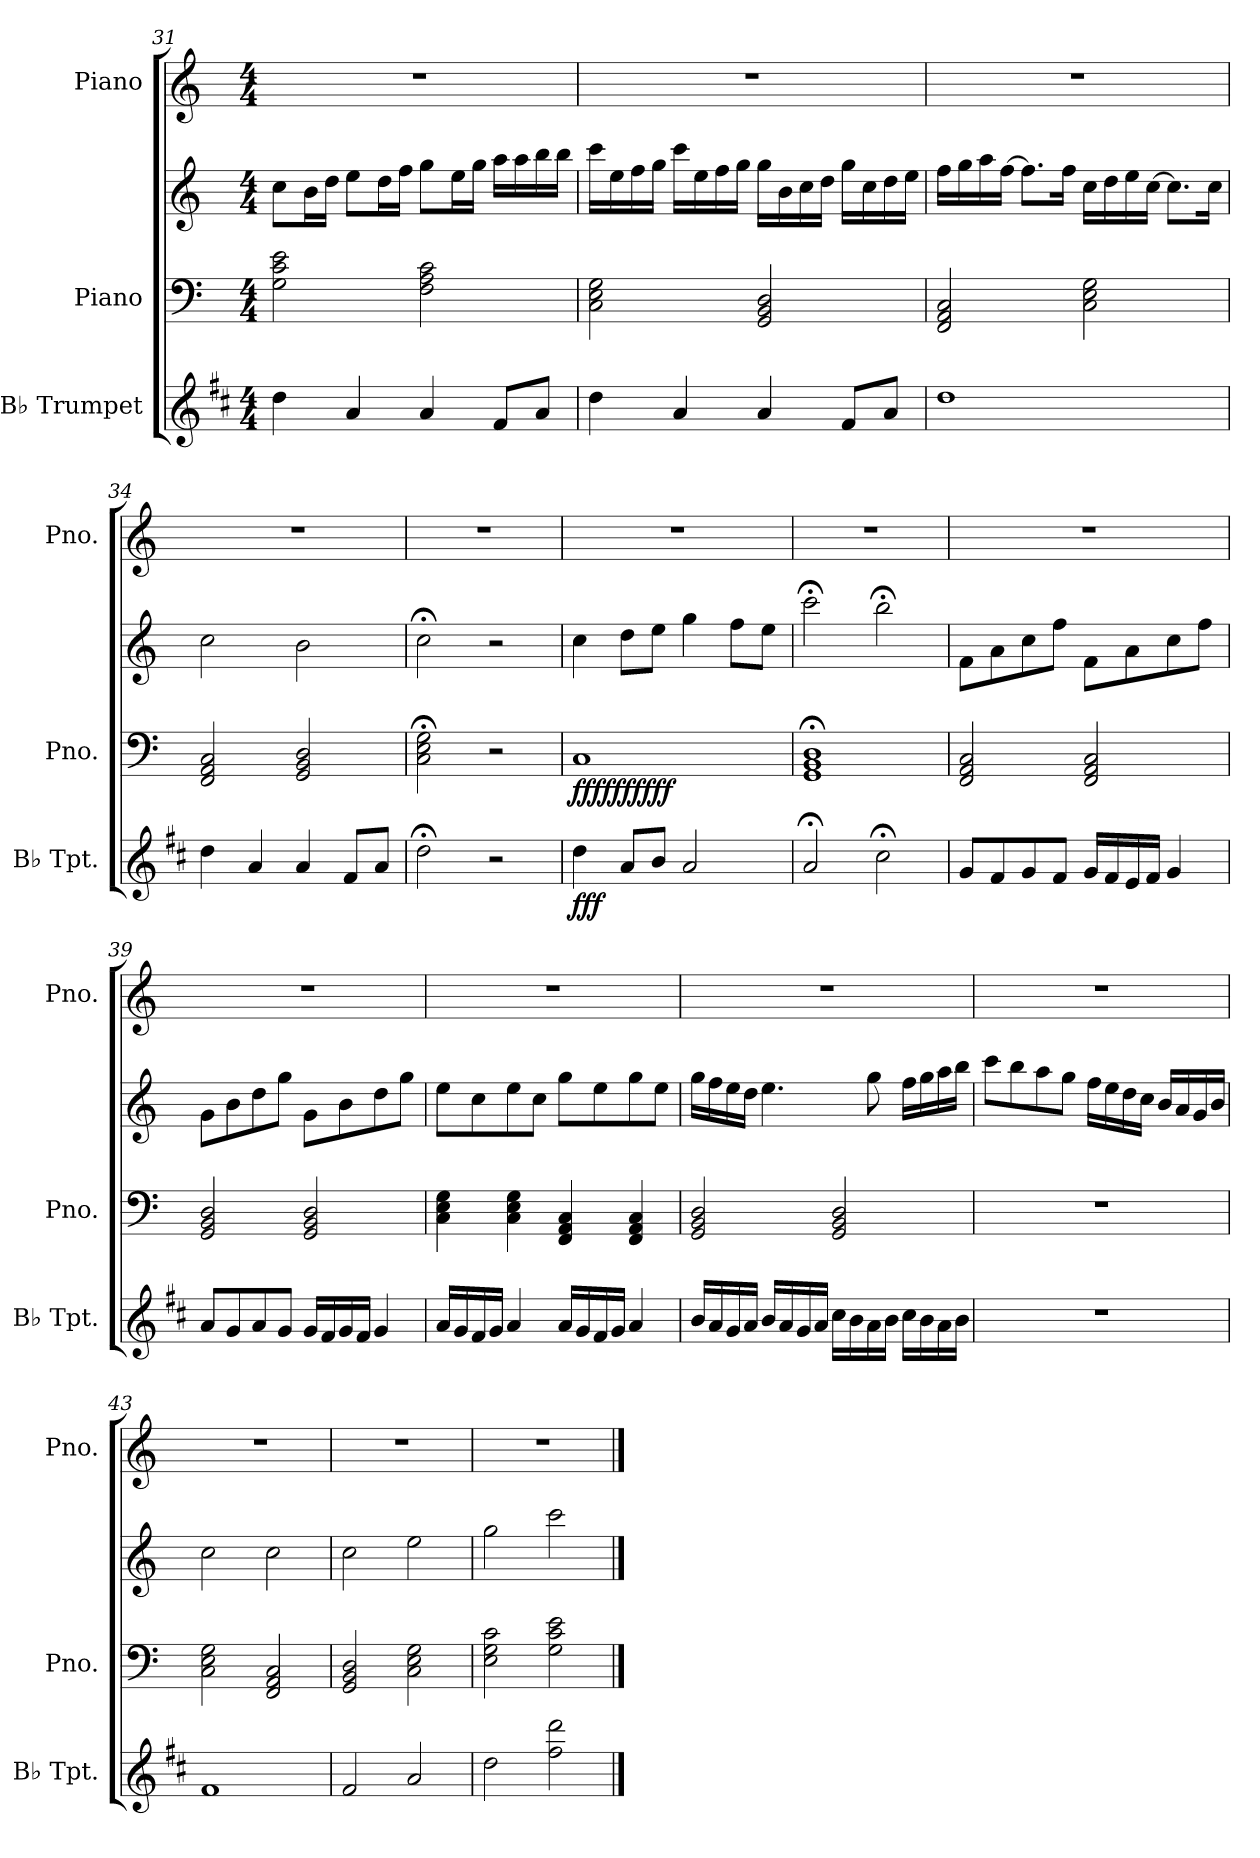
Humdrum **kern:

**kern	**dynam	**kern	**kern	**dynam	**kern
*part3	*part3	*part2	*part2	*part2	*part1
*staff4	*staff4	*staff3	*staff2	*staff2/3	*staff1
*I"B♭ Trumpet	*	*I"Piano	*	*	*I"Piano
*I'B♭ Tpt.	*	*I'Pno.	*	*	*I'Pno.
*clefG2	*	*clefF4	*clefG2	*	*clefG2
*ITrd1c2	*	*	*	*	*
*k[]	*	*k[]	*k[]	*	*k[]
*M4/4	*	*M4/4	*M4/4	*	*M4/4
=31	=31	=31	=31	=31	=31
4cc\	.	2G\ 2c\ 2e\	8cc\L	.	1r
.	.	.	16b\L	.	.
.	.	.	16dd\JJ	.	.
4g/	.	.	8ee\L	.	.
.	.	.	16dd\L	.	.
.	.	.	16ff\JJ	.	.
4g/	.	2F\ 2A\ 2c\	8gg\L	.	.
.	.	.	16ee\L	.	.
.	.	.	16gg\JJ	.	.
8e/L	.	.	16aa\LL	.	.
.	.	.	16aa\	.	.
8g/J	.	.	16bb\	.	.
.	.	.	16bb\JJ	.	.
!!LO:LB:g=z
=32	=32	=32	=32	=32	=32
4cc\	.	2C\ 2E\ 2G\	16ccc\LL	.	1r
.	.	.	16ee\	.	.
.	.	.	16ff\	.	.
.	.	.	16gg\JJ	.	.
4g/	.	.	16ccc\LL	.	.
.	.	.	16ee\	.	.
.	.	.	16ff\	.	.
.	.	.	16gg\JJ	.	.
4g/	.	2GG/ 2BB/ 2D/	16gg\LL	.	.
.	.	.	16b\	.	.
.	.	.	16cc\	.	.
.	.	.	16dd\JJ	.	.
8e/L	.	.	16gg\LL	.	.
.	.	.	16cc\	.	.
8g/J	.	.	16dd\	.	.
.	.	.	16ee\JJ	.	.
=33	=33	=33	=33	=33	=33
1cc	.	2FF/ 2AA/ 2C/	16ff\LL	.	1r
.	.	.	16gg\	.	.
.	.	.	16aa\	.	.
.	.	.	[16ff\JJ	.	.
.	.	.	8.ff\L]	.	.
.	.	.	16ff\Jk	.	.
.	.	2C\ 2E\ 2G\	16cc\LL	.	.
.	.	.	16dd\	.	.
.	.	.	16ee\	.	.
.	.	.	[16cc\JJ	.	.
.	.	.	8.cc\L]	.	.
.	.	.	16cc\Jk	.	.
=34	=34	=34	=34	=34	=34
4cc\	.	2FF/ 2AA/ 2C/	2cc\	.	1r
4g/	.	.	.	.	.
4g/	.	2GG/ 2BB/ 2D/	2b\	.	.
8e/L	.	.	.	.	.
8g/J	.	.	.	.	.
=35	=35	=35	=35	=35	=35
2cc;<\	.	2C\;< 2E\;< 2G\;<	2cc;<\	.	1r
2r	.	2r	2r	.	.
!!LO:LB:g=z
=36	=36	=36	=36	=36	=36
*	*	*	*	*	*MM100
!	!LO:DY:b	!	!	!LO:DY:b=2	!
!	!	!	!	!LO:DY:n=1:b	!
!	!	!	!	!LO:DY:n=2:b	!
!	!	!	!	!LO:DY:n=3:b	!
4cc\	fff	1C	4cc\	fff f fff fff	1r
8g/L	.	.	8dd\L	.	.
8a/J	.	.	8ee\J	.	.
2g/	.	.	4gg\	.	.
.	.	.	8ff\L	.	.
.	.	.	8ee\J	.	.
=37	=37	=37	=37	=37	=37
2g;</	.	1GG;< 1BB;< 1D;<	2ccc;<\	.	1r
2b;<\	.	.	2bb;<\	.	.
=38	=38	=38	=38	=38	=38
*	*	*	*	*	*MM120
8f/L	.	2FF/ 2AA/ 2C/	8f\L	.	1r
8e/	.	.	8a\	.	.
8f/	.	.	8cc\	.	.
8e/J	.	.	8ff\J	.	.
16f/LL	.	2FF/ 2AA/ 2C/	8f\L	.	.
16e/	.	.	.	.	.
16d/	.	.	8a\	.	.
16e/JJ	.	.	.	.	.
4f/	.	.	8cc\	.	.
.	.	.	8ff\J	.	.
=39	=39	=39	=39	=39	=39
8g/L	.	2GG/ 2BB/ 2D/	8g\L	.	1r
8f/	.	.	8b\	.	.
8g/	.	.	8dd\	.	.
8f/J	.	.	8gg\J	.	.
16f/LL	.	2GG/ 2BB/ 2D/	8g\L	.	.
16e/	.	.	.	.	.
16f/	.	.	8b\	.	.
16e/JJ	.	.	.	.	.
4f/	.	.	8dd\	.	.
.	.	.	8gg\J	.	.
=40	=40	=40	=40	=40	=40
16g/LL	.	4C\ 4E\ 4G\	8ee\L	.	1r
16f/	.	.	.	.	.
16e/	.	.	8cc\	.	.
16f/JJ	.	.	.	.	.
4g/	.	4C\ 4E\ 4G\	8ee\	.	.
.	.	.	8cc\J	.	.
16g/LL	.	4FF/ 4AA/ 4C/	8gg\L	.	.
16f/	.	.	.	.	.
16e/	.	.	8ee\	.	.
16f/JJ	.	.	.	.	.
4g/	.	4FF/ 4AA/ 4C/	8gg\	.	.
.	.	.	8ee\J	.	.
!!LO:PB:g=z
=41	=41	=41	=41	=41	=41
16a/LL	.	2GG/ 2BB/ 2D/	16gg\LL	.	1r
16g/	.	.	16ff\	.	.
16f/	.	.	16ee\	.	.
16g/JJ	.	.	16dd\JJ	.	.
16a/LL	.	.	4.ee\	.	.
16g/	.	.	.	.	.
16f/	.	.	.	.	.
16g/JJ	.	.	.	.	.
16b\LL	.	2GG/ 2BB/ 2D/	.	.	.
16a\	.	.	.	.	.
16g\	.	.	8gg\	.	.
16a\JJ	.	.	.	.	.
16b\LL	.	.	16ff\LL	.	.
16a\	.	.	16gg\	.	.
16g\	.	.	16aa\	.	.
16a\JJ	.	.	16bb\JJ	.	.
=42	=42	=42	=42	=42	=42
1r	.	1r	8ccc\L	.	1r
.	.	.	8bb\	.	.
.	.	.	8aa\	.	.
.	.	.	8gg\J	.	.
.	.	.	16ff\LL	.	.
.	.	.	16ee\	.	.
.	.	.	16dd\	.	.
.	.	.	16cc\JJ	.	.
.	.	.	16b/LL	.	.
.	.	.	16a/	.	.
.	.	.	16g/	.	.
.	.	.	16b/JJ	.	.
=43	=43	=43	=43	=43	=43
1e	.	2C\ 2E\ 2G\	2cc\	.	1r
.	.	2FF/ 2AA/ 2C/	2cc\	.	.
!!LO:LB:g=z
=44	=44	=44	=44	=44	=44
2e/	.	2GG/ 2BB/ 2D/	2cc\	.	1r
2g/	.	2C\ 2E\ 2G\	2ee\	.	.
=45	=45	=45	=45	=45	=45
2cc\	.	2E\ 2G\ 2c\	2gg\	.	1r
2ee\ 2ccc\	.	2G\ 2c\ 2e\	2ccc\	.	.
==	==	==	==	==	==
*-	*-	*-	*-	*-	*-
